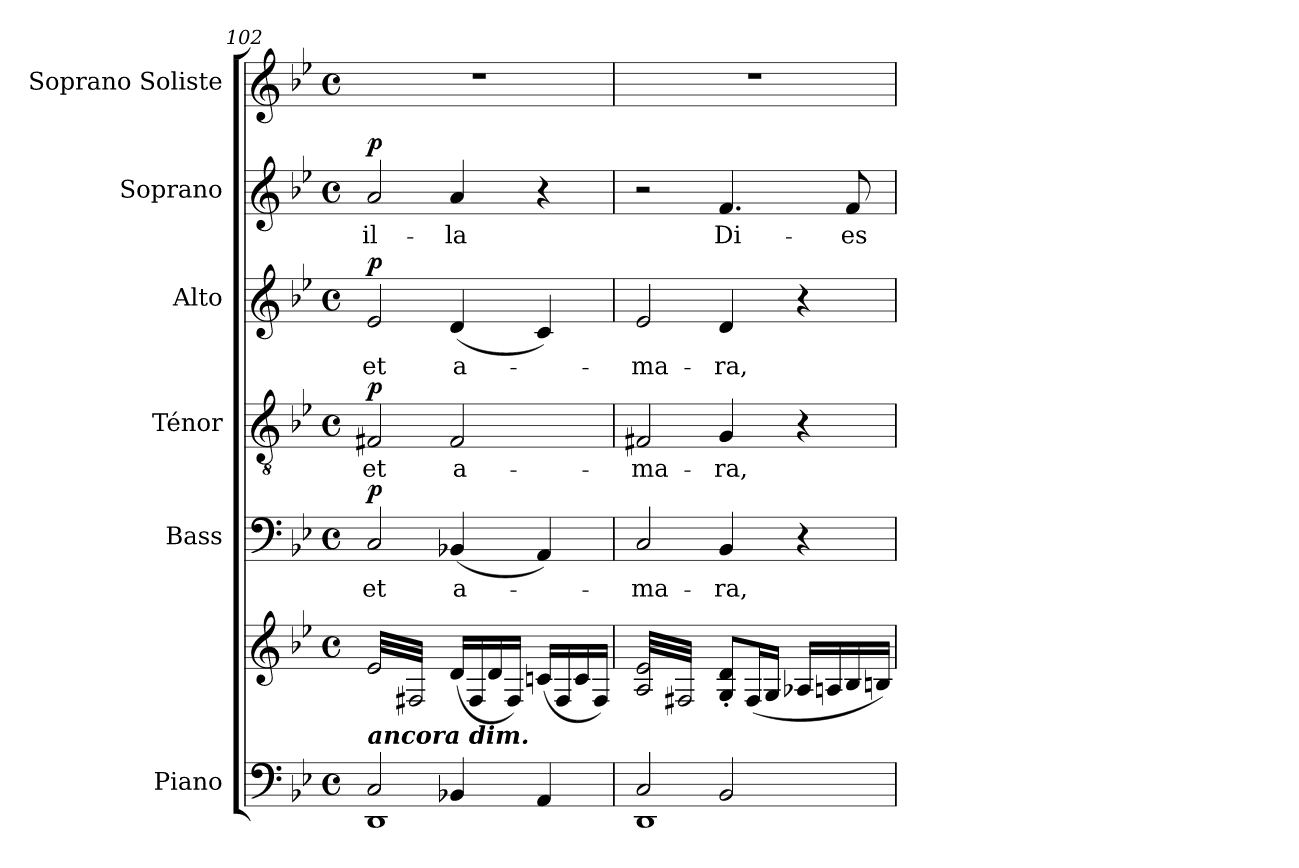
**kern	**kern	**kern	**text	**dynam	**kern	**text	**dynam	**kern	**text	**dynam	**kern	**text	**dynam	**kern
*part6	*part6	*part5	*part5	*part5	*part4	*part4	*part4	*part3	*part3	*part3	*part2	*part2	*part2	*part1
*staff7	*staff6	*staff5	*staff5	*staff5	*staff4	*staff4	*staff4	*staff3	*staff3	*staff3	*staff2	*staff2	*staff2	*staff1
*I"Piano	*	*I"Bass	*	*	*I"Ténor	*	*	*I"Alto	*	*	*I"Soprano	*	*	*I"Soprano Soliste
*I'Pno.	*	*I'B.	*	*	*I'T.	*	*	*I'A.	*	*	*I'S.	*	*	*
*clefF4	*clefG2	*clefF4	*	*	*clefGv2	*	*	*clefG2	*	*	*clefG2	*	*	*clefG2
*	*	*	*	*	*	*	*	*	*	*	*ITrd2c3	*	*	*
*k[b-e-]	*k[b-e-]	*k[b-e-]	*	*	*k[b-e-]	*	*	*k[b-e-]	*	*	*k[f#]	*	*	*k[b-e-]
*M4/4	*M4/4	*M4/4	*	*	*M4/4	*	*	*M4/4	*	*	*M4/4	*	*	*M4/4
*met(c)	*met(c)	*met(c)	*	*	*met(c)	*	*	*met(c)	*	*	*met(c)	*	*	*met(c)
=102	=102	=102	=102	=102	=102	=102	=102	=102	=102	=102	=102	=102	=102	=102
*^	*	*	*	*	*	*	*	*	*	*	*	*	*	*
!LO:TX:a:Bi:t=ancora dim.	!	!	!	!	!	!	!	!	!	!	!	!	!	!	!
!	!	!	!	!	!LO:DY:a	!	!	!LO:DY:a	!	!	!LO:DY:a	!	!	!LO:DY:a	!
*	*	*tremolo	*	*	*	*	*	*	*	*	*	*	*	*	*
2C/	1DD	(32e-/LLL	2C/	et	p	2F#X/	et	p	2e-/	et	p	2f#i/	il-	p	1r
.	.	32F#X/)	.	.	.	.	.	.	.	.	.	.	.	.	.
.	.	32e-/	.	.	.	.	.	.	.	.	.	.	.	.	.
.	.	32F#X/)	.	.	.	.	.	.	.	.	.	.	.	.	.
.	.	32e-/	.	.	.	.	.	.	.	.	.	.	.	.	.
.	.	32F#X/)	.	.	.	.	.	.	.	.	.	.	.	.	.
.	.	32e-/	.	.	.	.	.	.	.	.	.	.	.	.	.
.	.	32F#X/)	.	.	.	.	.	.	.	.	.	.	.	.	.
.	.	32e-/	.	.	.	.	.	.	.	.	.	.	.	.	.
.	.	32F#X/)	.	.	.	.	.	.	.	.	.	.	.	.	.
.	.	32e-/	.	.	.	.	.	.	.	.	.	.	.	.	.
.	.	32F#X/)	.	.	.	.	.	.	.	.	.	.	.	.	.
.	.	32e-/	.	.	.	.	.	.	.	.	.	.	.	.	.
.	.	32F#X/)	.	.	.	.	.	.	.	.	.	.	.	.	.
.	.	32e-/	.	.	.	.	.	.	.	.	.	.	.	.	.
.	.	32F#X/)JJJ	.	.	.	.	.	.	.	.	.	.	.	.	.
*	*	*Xtremolo	*	*	*	*	*	*	*	*	*	*	*	*	*
4BB-X/	.	(16d/LL	(4BB-X/	a-	.	2F#/	a-	.	(4d/	a-	.	4f#i/	-la	.	.
.	.	.	.	.	.	.	.	.	.	.	.	.	.	.	.
.	.	16F#/	.	.	.	.	.	.	.	.	.	.	.	.	.
.	.	.	.	.	.	.	.	.	.	.	.	.	.	.	.
.	.	16d/	.	.	.	.	.	.	.	.	.	.	.	.	.
.	.	.	.	.	.	.	.	.	.	.	.	.	.	.	.
.	.	16F#/JJ)	.	.	.	.	.	.	.	.	.	.	.	.	.
.	.	.	.	.	.	.	.	.	.	.	.	.	.	.	.
4AA/	.	(16cn/LL	4AA/)	.	.	.	.	.	4c/)	.	.	4r	.	.	.
.	.	16F#/	.	.	.	.	.	.	.	.	.	.	.	.	.
.	.	16c/	.	.	.	.	.	.	.	.	.	.	.	.	.
.	.	16F#/JJ)	.	.	.	.	.	.	.	.	.	.	.	.	.
=103	=103	=103	=103	=103	=103	=103	=103	=103	=103	=103	=103	=103	=103	=103	=103
*	*	*tremolo	*	*	*	*	*	*	*	*	*	*	*	*	*
2C/	1DD	(32A/ 32e-/LLL	2C/	-ma-	.	2F#X/	-ma-	.	2e-/	-ma-	.	2r	.	.	1r
.	.	32F#X/)	.	.	.	.	.	.	.	.	.	.	.	.	.
.	.	32A/ 32e-/	.	.	.	.	.	.	.	.	.	.	.	.	.
.	.	32F#X/)	.	.	.	.	.	.	.	.	.	.	.	.	.
.	.	32A/ 32e-/	.	.	.	.	.	.	.	.	.	.	.	.	.
.	.	32F#X/)	.	.	.	.	.	.	.	.	.	.	.	.	.
.	.	32A/ 32e-/	.	.	.	.	.	.	.	.	.	.	.	.	.
.	.	32F#X/)	.	.	.	.	.	.	.	.	.	.	.	.	.
.	.	32A/ 32e-/	.	.	.	.	.	.	.	.	.	.	.	.	.
.	.	32F#X/)	.	.	.	.	.	.	.	.	.	.	.	.	.
.	.	32A/ 32e-/	.	.	.	.	.	.	.	.	.	.	.	.	.
.	.	32F#X/)	.	.	.	.	.	.	.	.	.	.	.	.	.
.	.	32A/ 32e-/	.	.	.	.	.	.	.	.	.	.	.	.	.
.	.	32F#X/)	.	.	.	.	.	.	.	.	.	.	.	.	.
.	.	32A/ 32e-/	.	.	.	.	.	.	.	.	.	.	.	.	.
.	.	32F#X/)JJJ	.	.	.	.	.	.	.	.	.	.	.	.	.
*	*	*Xtremolo	*	*	*	*	*	*	*	*	*	*	*	*	*
2BB-/	.	8G/' 8d/'L	4BB-/	-ra,	.	4G/	-ra,	.	4d/	-ra,	.	4.di/	Di-	.	.
.	.	.	.	.	.	.	.	.	.	.	.	.	.	.	.
.	.	.	.	.	.	.	.	.	.	.	.	.	.	.	.
.	.	.	.	.	.	.	.	.	.	.	.	.	.	.	.
.	.	(16F#/L	.	.	.	.	.	.	.	.	.	.	.	.	.
.	.	.	.	.	.	.	.	.	.	.	.	.	.	.	.
.	.	16G/JJ	.	.	.	.	.	.	.	.	.	.	.	.	.
.	.	.	.	.	.	.	.	.	.	.	.	.	.	.	.
.	.	16A-X/LL	4r	.	.	4r	.	.	4r	.	.	.	.	.	.
.	.	16An/	.	.	.	.	.	.	.	.	.	.	.	.	.
.	.	16B-/	.	.	.	.	.	.	.	.	.	8di/	-es	.	.
.	.	16Bn/JJ)	.	.	.	.	.	.	.	.	.	.	.	.	.
*v	*v	*	*	*	*	*	*	*	*	*	*	*	*	*	*
=	=	=	=	=	=	=	=	=	=	=	=	=	=	=
*-	*-	*-	*-	*-	*-	*-	*-	*-	*-	*-	*-	*-	*-	*-
